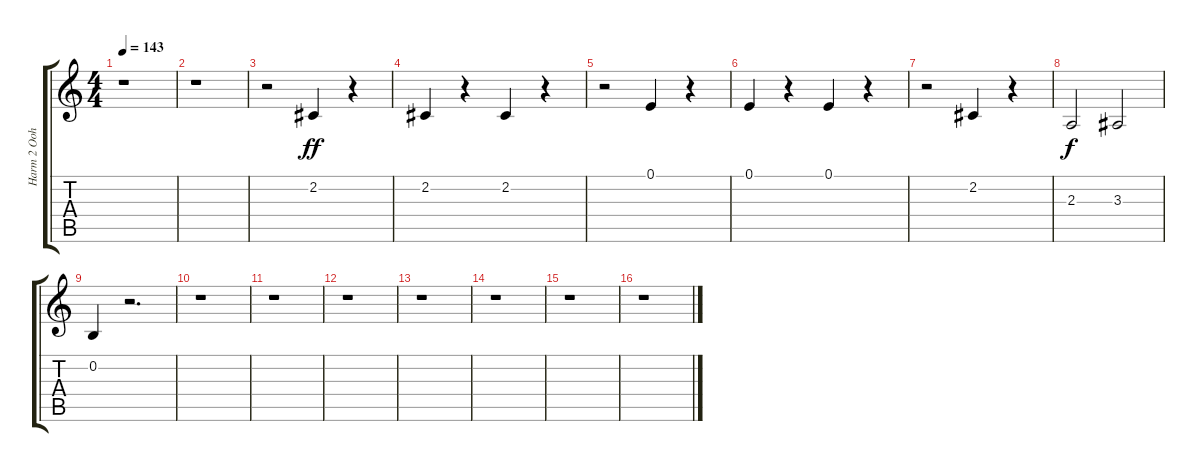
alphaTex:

\track ("Harm 2 Ooh/Aahs" "Harm 2 Ooh") {instrument voiceoohs}
\staff {score tabs}
\tuning (E4 B3 G3 D3 A2 E2) {hide}
\ts (4 4)
\tempo 143
\clef g2
\ks c
r.1{dy ff instrument voiceoohs} |
r.1 |
r.2 2.2.4 r.4 |
2.2.4 r.4 2.2.4 r.4 |
r.2 0.1.4 r.4 |
0.1.4 r.4 0.1.4 r.4 |
r.2 2.2.4 r.4 |
2.3.2{dy f instrument choiraahs} 3.3.2 |
0.2.4 r.2{d} |
r.1 |
r.1 |
r.1 |
r.1 |
r.1 |
r.1 |
r.1
